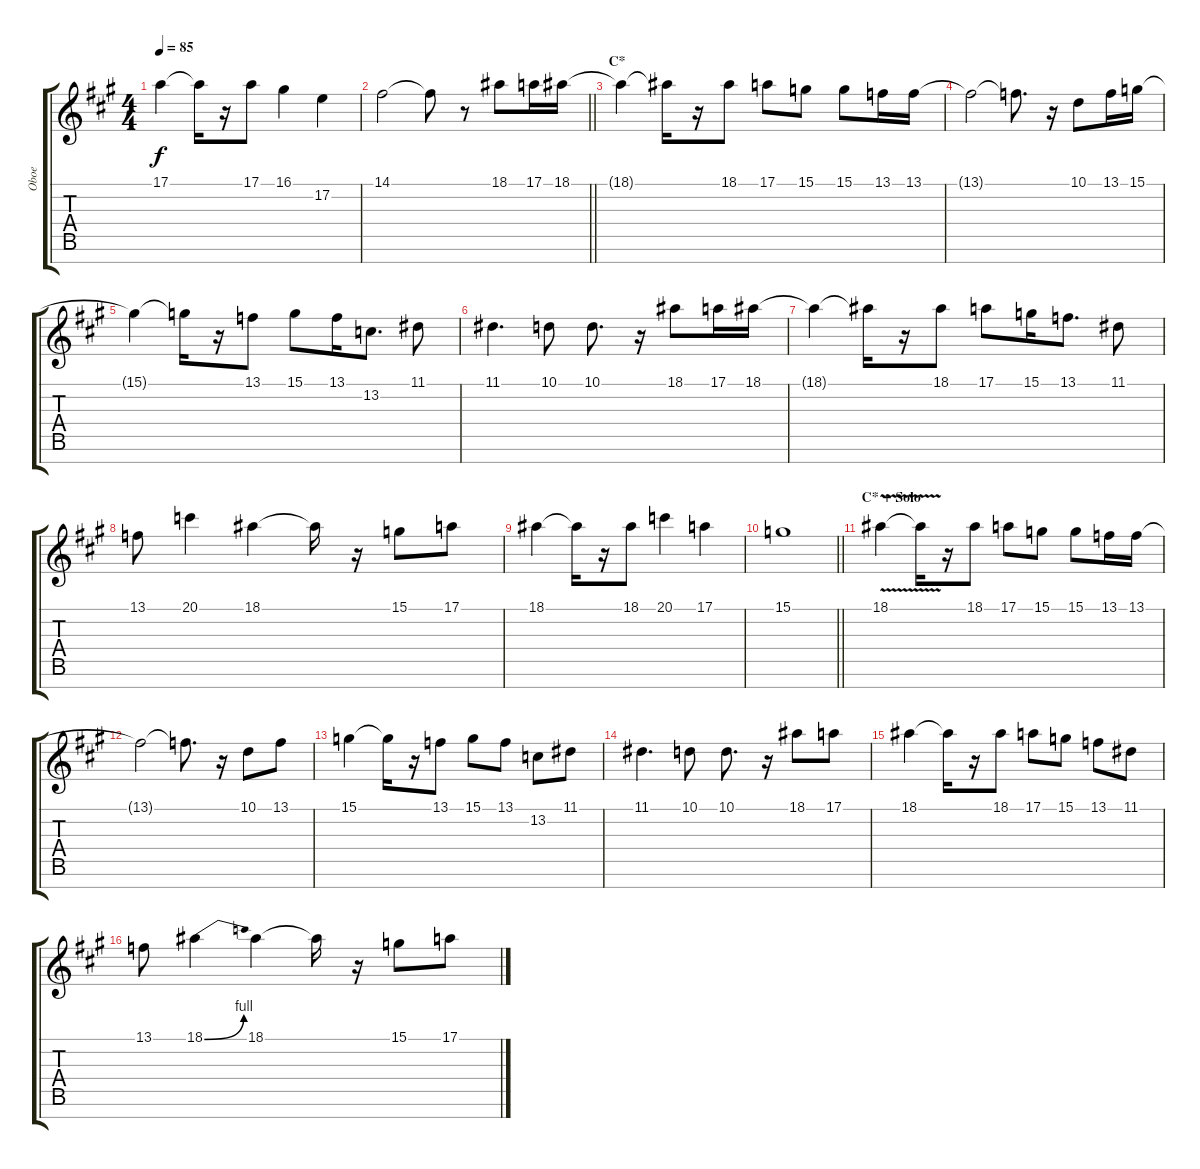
\track ("Oboe" "Oboe") {instrument oboe}
\staff {score tabs}
\tuning (E4 B3 G3 D3 A2 E2 B1) {hide}
\ts (4 4)
\tempo 85
\clef g2
\ks a
17.1.4{dy f} 17.1{t}.16 r.16 17.1.8 16.1.4 17.2.4 |
\barLineRight lightlight
14.1.2 14.1{t}.8 r.8 18.1.8 17.1.16 18.1.16 |
\section ("" "C*")
18.1{t}.4 18.1{t}.16 r.16 18.1.8 17.1.8 15.1.8 15.1.8 13.1.16 13.1.16 |
13.1{t}.2 13.1{t}.8{d} r.16 10.1.8 13.1.16 15.1.16 |
15.1{t}.4 15.1{t}.16 r.16 13.1.8 15.1.8 13.1.16 13.2.8{d} 11.1.8 |
11.1.4{d} 10.1.8 10.1.8{d} r.16 18.1.8 17.1.16 18.1.16 |
18.1{t}.4 18.1{t}.16 r.16 18.1.8 17.1.8 15.1.16 13.1.8{d} 11.1.8 |
13.1.8 20.1.4 18.1.4 18.1{t}.16 r.16 15.1.8 17.1.8 |
18.1.4 18.1{t}.16 r.16 18.1.8 20.1.4 17.1.4 |
\barLineRight lightlight
15.1.1 |
\section ("" "C* + Solo")
18.1{v}.4 18.1{t}.16 r.16 18.1.8 17.1.8 15.1.8 15.1.8 13.1.16 13.1.16 |
13.1{t}.2 13.1{t}.8{d} r.16 10.1.8 13.1.8 |
15.1.4 15.1{t}.16 r.16 13.1.8 15.1.8 13.1.8 13.2.8 11.1.8 |
11.1.4{d} 10.1.8 10.1.8{d} r.16 18.1.8 17.1.8 |
18.1.4 18.1{t}.16 r.16 18.1.8 17.1.8 15.1.8 13.1.8 11.1.8 |
13.1.8 18.1{be (bend 0 0 60 4)}.4 18.1.4 18.1{t}.16 r.16 15.1.8 17.1.8
